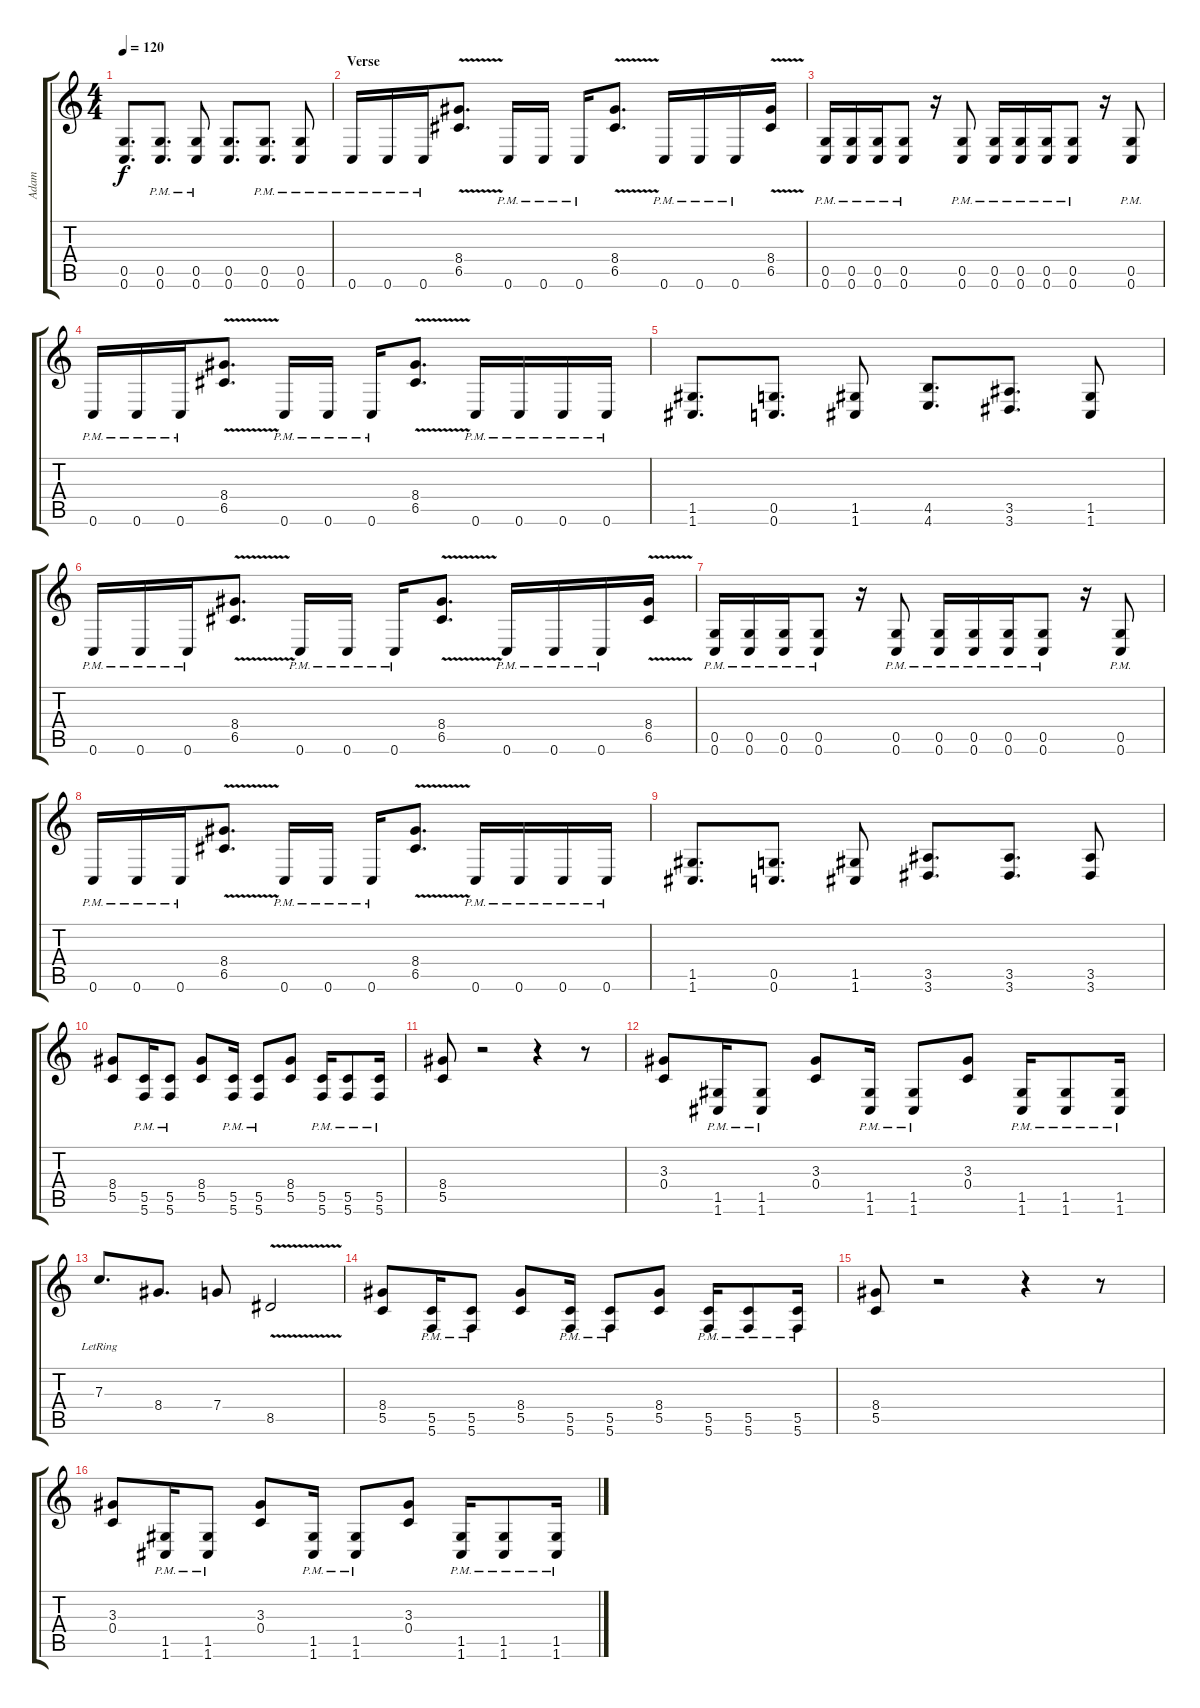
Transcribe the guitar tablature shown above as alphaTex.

\track ("Adam" "Adam") {instrument distortionguitar}
\staff {score tabs}
\tuning (D4 A3 F3 C3 G2 C2) {hide}
\ts (4 4)
\tempo 120
\clef g2
\ks c
(0.5 0.6).8{d dy f} (0.5{pm} 0.6{pm}).8{d} (0.5{pm} 0.6{pm}).8 (0.5 0.6).8{d} (0.5{pm} 0.6{pm}).8{d} (0.5{pm} 0.6{pm}).8 |
\section ("" "Verse")
0.6{pm}.16 0.6{pm}.16 0.6{pm}.16 (8.4{v} 6.5{v}).8{d} 0.6{pm}.16 0.6{pm}.16 0.6{pm}.16 (8.4{v} 6.5{v}).8{d} 0.6{pm}.16 0.6{pm}.16 0.6{pm}.16 (8.4 6.5{v}).16 |
(0.5{pm} 0.6{pm}).16 (0.5{pm} 0.6{pm}).16 (0.5{pm} 0.6{pm}).16 (0.5{pm} 0.6{pm}).8 r.16 (0.5{pm} 0.6{pm}).8 (0.5{pm} 0.6{pm}).16 (0.5{pm} 0.6{pm}).16 (0.5{pm} 0.6{pm}).16 (0.5{pm} 0.6{pm}).8 r.16 (0.5{pm} 0.6{pm}).8 |
0.6{pm}.16 0.6{pm}.16 0.6{pm}.16 (8.4{v} 6.5{v}).8{d} 0.6{pm}.16 0.6{pm}.16 0.6{pm}.16 (8.4{v} 6.5{v}).8{d} 0.6{pm}.16 0.6{pm}.16 0.6{pm}.16 0.6{pm}.16 |
(1.5 1.6).8{d} (0.5 0.6).8{d} (1.5 1.6).8 (4.5 4.6).8{d} (3.5 3.6).8{d} (1.5 1.6).8 |
0.6{pm}.16 0.6{pm}.16 0.6{pm}.16 (8.4{v} 6.5{v}).8{d} 0.6{pm}.16 0.6{pm}.16 0.6{pm}.16 (8.4{v} 6.5{v}).8{d} 0.6{pm}.16 0.6{pm}.16 0.6{pm}.16 (8.4 6.5{v}).16 |
(0.5{pm} 0.6{pm}).16 (0.5{pm} 0.6{pm}).16 (0.5{pm} 0.6{pm}).16 (0.5{pm} 0.6{pm}).8 r.16 (0.5{pm} 0.6{pm}).8 (0.5{pm} 0.6{pm}).16 (0.5{pm} 0.6{pm}).16 (0.5{pm} 0.6{pm}).16 (0.5{pm} 0.6{pm}).8 r.16 (0.5{pm} 0.6{pm}).8 |
0.6{pm}.16 0.6{pm}.16 0.6{pm}.16 (8.4{v} 6.5{v}).8{d} 0.6{pm}.16 0.6{pm}.16 0.6{pm}.16 (8.4{v} 6.5{v}).8{d} 0.6{pm}.16 0.6{pm}.16 0.6{pm}.16 0.6{pm}.16 |
(1.5 1.6).8{d} (0.5 0.6).8{d} (1.5 1.6).8 (3.5 3.6).8{d} (3.5 3.6).8{d} (3.5 3.6).8 |
(8.4 5.5).8 (5.5{pm} 5.6{pm}).16 (5.5{pm} 5.6{pm}).8 (8.4 5.5).8 (5.5{pm} 5.6{pm}).16 (5.5{pm} 5.6{pm}).8 (8.4 5.5).8 (5.5{pm} 5.6{pm}).16 (5.5{pm} 5.6{pm}).8 (5.5 5.6{pm}).16 |
(8.4 5.5).8 r.2 r.4 r.8 |
(3.3 0.4).8 (1.5{pm} 1.6{pm}).16 (1.5{pm} 1.6{pm}).8 (3.3 0.4).8 (1.5{pm} 1.6{pm}).16 (1.5{pm} 1.6{pm}).8 (3.3 0.4).8 (1.5{pm} 1.6{pm}).16 (1.5{pm} 1.6{pm}).8 (1.5{pm} 1.6{pm}).16 |
7.3{lr}.8{d} 8.4.8{d} 7.4.8 8.5{v}.2 |
(8.4 5.5).8 (5.5{pm} 5.6{pm}).16 (5.5{pm} 5.6{pm}).8 (8.4 5.5).8 (5.5{pm} 5.6{pm}).16 (5.5{pm} 5.6{pm}).8 (8.4 5.5).8 (5.5{pm} 5.6{pm}).16 (5.5{pm} 5.6{pm}).8 (5.5{pm} 5.6{pm}).16 |
(8.4 5.5).8 r.2 r.4 r.8 |
(3.3 0.4).8 (1.5{pm} 1.6{pm}).16 (1.5{pm} 1.6{pm}).8 (3.3 0.4).8 (1.5{pm} 1.6{pm}).16 (1.5{pm} 1.6{pm}).8 (3.3 0.4).8 (1.5{pm} 1.6{pm}).16 (1.5{pm} 1.6{pm}).8 (1.5{pm} 1.6{pm}).16
